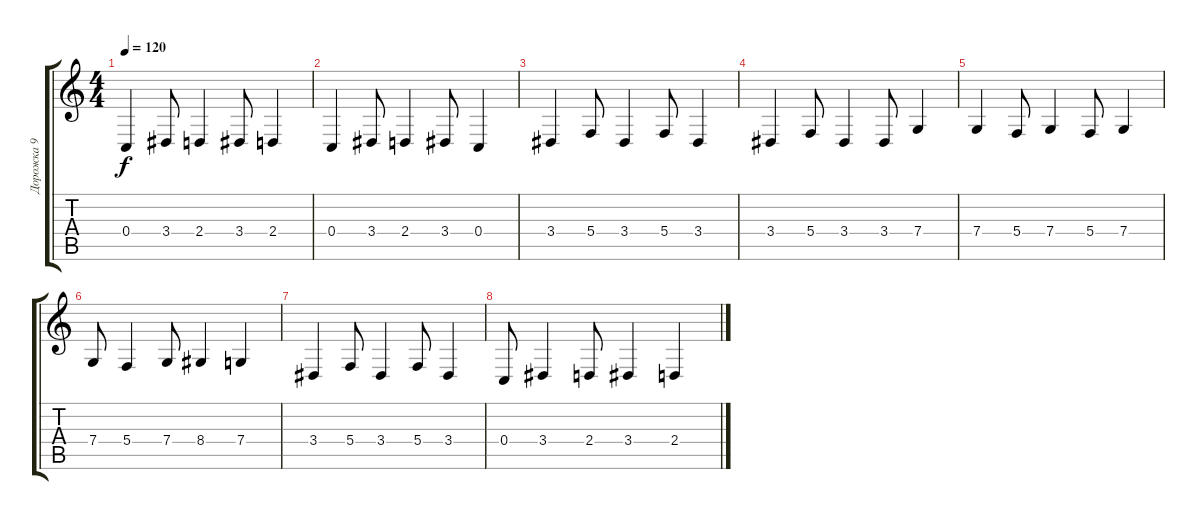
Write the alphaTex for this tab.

\track ("Дорожка 9" "Дорожка 9") {instrument harmonica}
\staff {score tabs}
\tuning (D4 A3 F3 C3 G2 C2) {hide}
\ts (4 4)
\tempo 120
\clef g2
\ks c
0.4.4{dy f} 3.4.8 2.4.4 3.4.8 2.4.4 |
0.4.4 3.4.8 2.4.4 3.4.8 0.4.4 |
3.4.4 5.4.8 3.4.4 5.4.8 3.4.4 |
3.4.4 5.4.8 3.4.4 3.4.8 7.4.4 |
7.4.4 5.4.8 7.4.4 5.4.8 7.4.4 |
7.4.8 5.4.4 7.4.8 8.4.4 7.4.4 |
3.4.4 5.4.8 3.4.4 5.4.8 3.4.4 |
0.4.8 3.4.4 2.4.8 3.4.4 2.4.4
